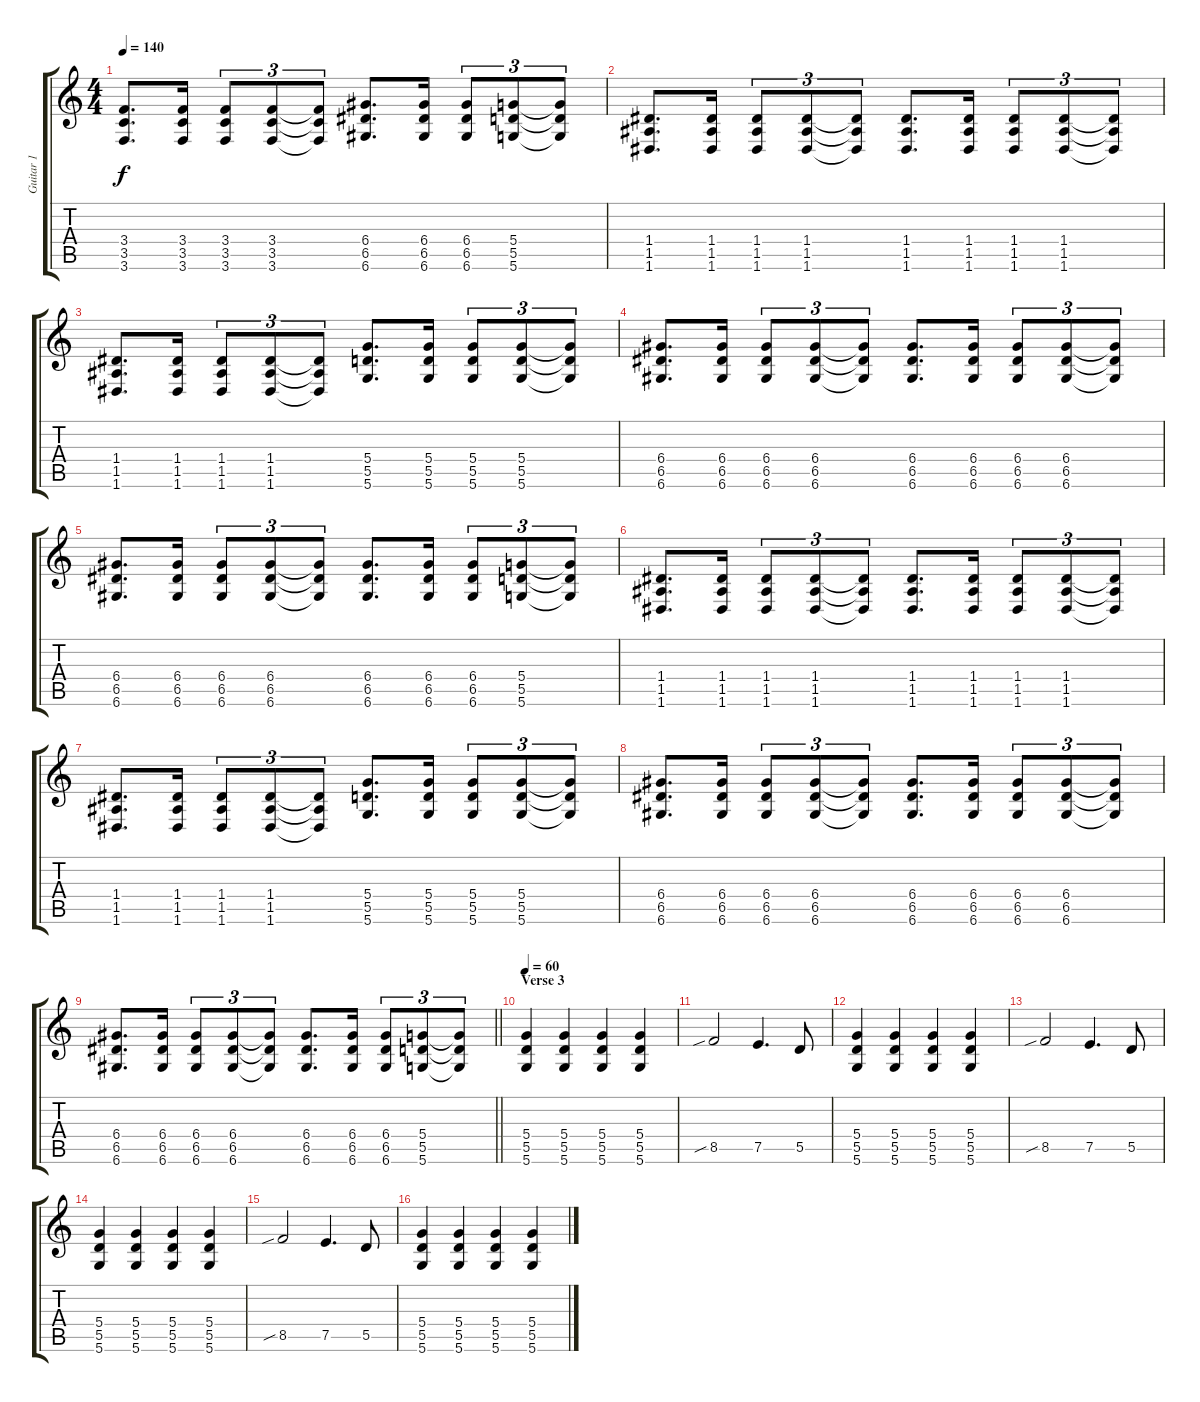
\track ("Guitar 1" "Guitar 1") {instrument overdrivenguitar}
\staff {score tabs}
\tuning (E4 B3 G3 D3 A2 D2) {hide}
\ts (4 4)
\tempo 140
\clef g2
\ks c
(3.4 3.5 3.6).8{d dy f} (3.4 3.5 3.6).16 (3.4 3.5 3.6).8{tu (3 2)} (3.4 3.5 3.6).8{tu (3 2)} (3.4{t} 3.5{t} 3.6{t}).8{tu (3 2)} (6.4 6.5 6.6).8{d} (6.4 6.5 6.6).16 (6.4 6.5 6.6).8{tu (3 2)} (5.4 5.5 5.6).8{tu (3 2)} (5.4{t} 5.5{t} 5.6{t}).8{tu (3 2)} |
(1.4 1.5 1.6).8{d} (1.4 1.5 1.6).16 (1.4 1.5 1.6).8{tu (3 2)} (1.4 1.5 1.6).8{tu (3 2)} (1.4{t} 1.5{t} 1.6{t}).8{tu (3 2)} (1.4 1.5 1.6).8{d} (1.4 1.5 1.6).16 (1.4 1.5 1.6).8{tu (3 2)} (1.4 1.5 1.6).8{tu (3 2)} (1.4{t} 1.5{t} 1.6{t}).8{tu (3 2)} |
(1.4 1.5 1.6).8{d} (1.4 1.5 1.6).16 (1.4 1.5 1.6).8{tu (3 2)} (1.4 1.5 1.6).8{tu (3 2)} (1.4{t} 1.5{t} 1.6{t}).8{tu (3 2)} (5.4 5.5 5.6).8{d} (5.4 5.5 5.6).16 (5.4 5.5 5.6).8{tu (3 2)} (5.4 5.5 5.6).8{tu (3 2)} (5.4{t} 5.5{t} 5.6{t}).8{tu (3 2)} |
(6.4 6.5 6.6).8{d} (6.4 6.5 6.6).16 (6.4 6.5 6.6).8{tu (3 2)} (6.4 6.5 6.6).8{tu (3 2)} (6.4{t} 6.5{t} 6.6{t}).8{tu (3 2)} (6.4 6.5 6.6).8{d} (6.4 6.5 6.6).16 (6.4 6.5 6.6).8{tu (3 2)} (6.4 6.5 6.6).8{tu (3 2)} (6.4{t} 6.5{t} 6.6{t}).8{tu (3 2)} |
(6.4 6.5 6.6).8{d} (6.4 6.5 6.6).16 (6.4 6.5 6.6).8{tu (3 2)} (6.4 6.5 6.6).8{tu (3 2)} (6.4{t} 6.5{t} 6.6{t}).8{tu (3 2)} (6.4 6.5 6.6).8{d} (6.4 6.5 6.6).16 (6.4 6.5 6.6).8{tu (3 2)} (5.4 5.5 5.6).8{tu (3 2)} (5.4{t} 5.5{t} 5.6{t}).8{tu (3 2)} |
(1.4 1.5 1.6).8{d} (1.4 1.5 1.6).16 (1.4 1.5 1.6).8{tu (3 2)} (1.4 1.5 1.6).8{tu (3 2)} (1.4{t} 1.5{t} 1.6{t}).8{tu (3 2)} (1.4 1.5 1.6).8{d} (1.4 1.5 1.6).16 (1.4 1.5 1.6).8{tu (3 2)} (1.4 1.5 1.6).8{tu (3 2)} (1.4{t} 1.5{t} 1.6{t}).8{tu (3 2)} |
(1.4 1.5 1.6).8{d} (1.4 1.5 1.6).16 (1.4 1.5 1.6).8{tu (3 2)} (1.4 1.5 1.6).8{tu (3 2)} (1.4{t} 1.5{t} 1.6{t}).8{tu (3 2)} (5.4 5.5 5.6).8{d} (5.4 5.5 5.6).16 (5.4 5.5 5.6).8{tu (3 2)} (5.4 5.5 5.6).8{tu (3 2)} (5.4{t} 5.5{t} 5.6{t}).8{tu (3 2)} |
(6.4 6.5 6.6).8{d} (6.4 6.5 6.6).16 (6.4 6.5 6.6).8{tu (3 2)} (6.4 6.5 6.6).8{tu (3 2)} (6.4{t} 6.5{t} 6.6{t}).8{tu (3 2)} (6.4 6.5 6.6).8{d} (6.4 6.5 6.6).16 (6.4 6.5 6.6).8{tu (3 2)} (6.4 6.5 6.6).8{tu (3 2)} (6.4{t} 6.5{t} 6.6{t}).8{tu (3 2)} |
\barLineRight lightlight
(6.4 6.5 6.6).8{d} (6.4 6.5 6.6).16 (6.4 6.5 6.6).8{tu (3 2)} (6.4 6.5 6.6).8{tu (3 2)} (6.4{t} 6.5{t} 6.6{t}).8{tu (3 2)} (6.4 6.5 6.6).8{d} (6.4 6.5 6.6).16 (6.4 6.5 6.6).8{tu (3 2)} (5.4 5.5 5.6).8{tu (3 2)} (5.4{t} 5.5{t} 5.6{t}).8{tu (3 2)} |
\section ("" "Verse 3")
\tempo 60
(5.4 5.5 5.6).4 (5.4 5.5 5.6).4 (5.4 5.5 5.6).4 (5.4 5.5 5.6).4 |
8.5{sib}.2 7.5.4{d} 5.5.8 |
(5.4 5.5 5.6).4 (5.4 5.5 5.6).4 (5.4 5.5 5.6).4 (5.4 5.5 5.6).4 |
8.5{sib}.2 7.5.4{d} 5.5.8 |
(5.4 5.5 5.6).4 (5.4 5.5 5.6).4 (5.4 5.5 5.6).4 (5.4 5.5 5.6).4 |
8.5{sib}.2 7.5.4{d} 5.5.8 |
(5.4 5.5 5.6).4 (5.4 5.5 5.6).4 (5.4 5.5 5.6).4 (5.4 5.5 5.6).4
